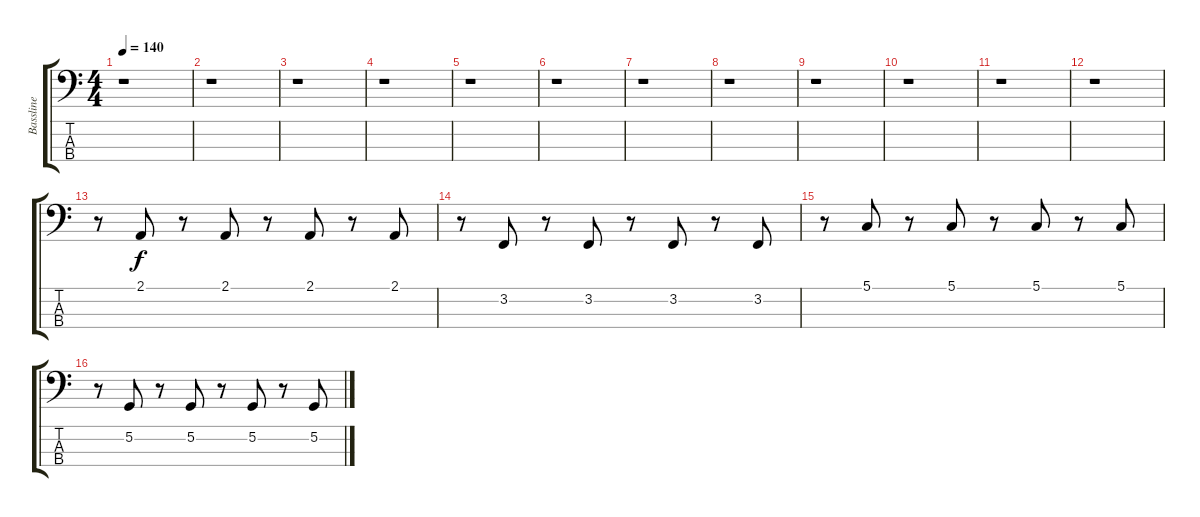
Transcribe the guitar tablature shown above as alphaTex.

\track ("Bassline" "Bassline") {instrument lead8bassandlead}
\staff {score tabs}
\tuning (G2 D2 A1 E1) {hide}
\ts (4 4)
\tempo 140
\clef f4
\ks c
r.1{dy f} |
r.1 |
r.1 |
r.1 |
r.1 |
r.1 |
r.1 |
r.1 |
r.1 |
r.1 |
r.1 |
r.1 |
r.8 2.1.8 r.8 2.1.8 r.8 2.1.8 r.8 2.1.8 |
r.8 3.2.8 r.8 3.2.8 r.8 3.2.8 r.8 3.2.8 |
r.8 5.1.8 r.8 5.1.8 r.8 5.1.8 r.8 5.1.8 |
r.8 5.2.8 r.8 5.2.8 r.8 5.2.8 r.8 5.2.8
